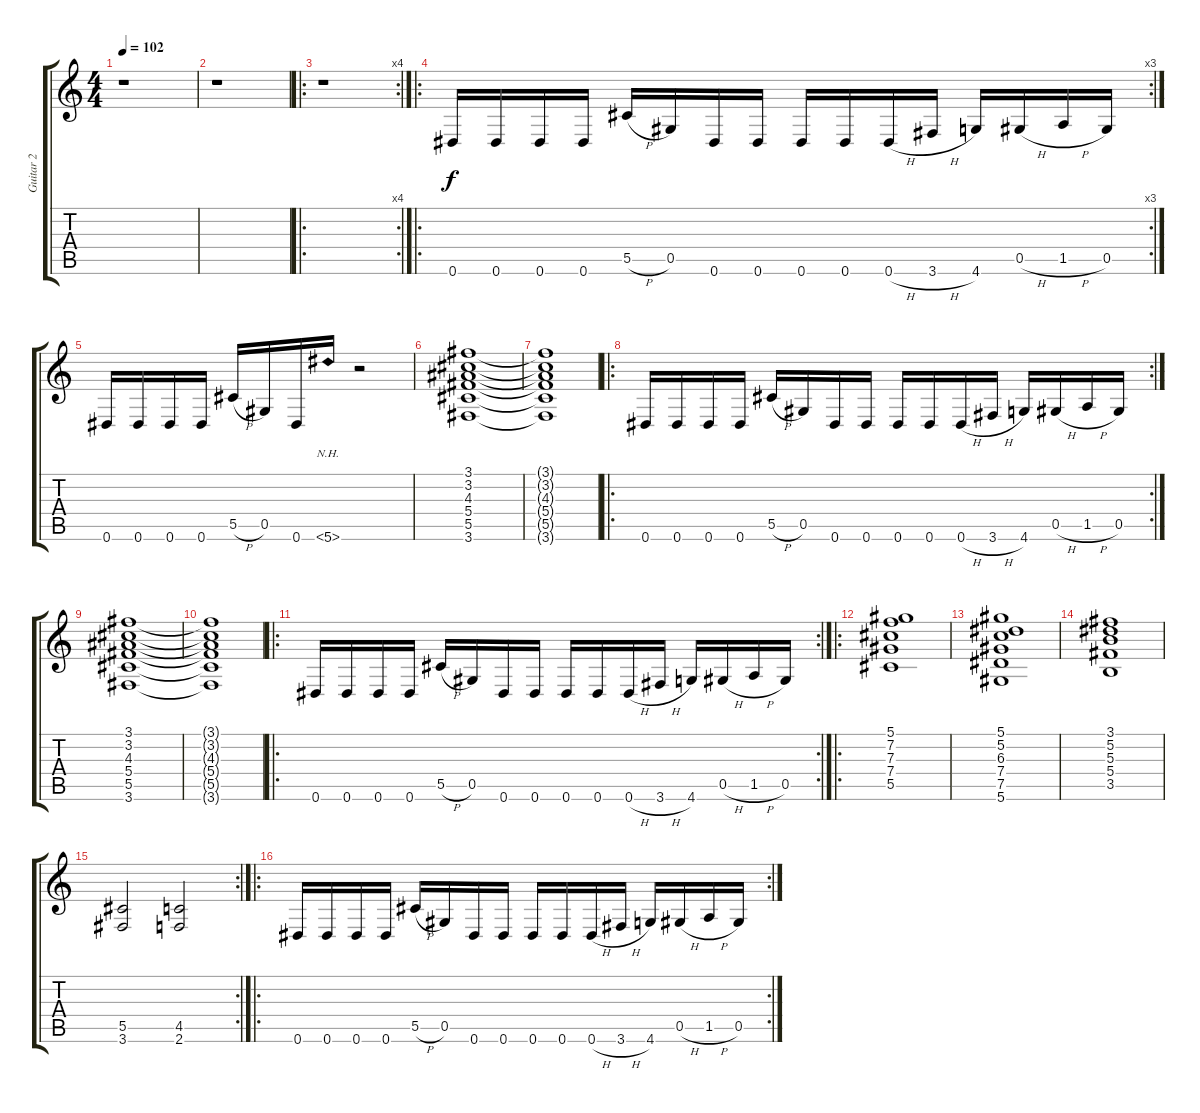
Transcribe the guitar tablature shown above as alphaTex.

\track ("Guitar 2" "Guitar 2") {instrument distortionguitar}
\staff {score tabs}
\tuning (Eb4 Bb3 Gb3 Db3 Ab2 Eb2) {hide}
\ts (4 4)
\tempo 102
\clef g2
\ks c
r.1{dy f instrument distortionguitar} |
r.1 |
\ro
\rc 4
r.1 |
\ro
\rc 3
0.6.16 0.6.16 0.6.16 0.6.16 5.5{h}.16 0.5.16 0.6.16 0.6.16 0.6.16 0.6.16 0.6{h}.16 3.6{h}.16 4.6.16 0.5{h}.16 1.5{h}.16 0.5.16 |
0.6.16 0.6.16 0.6.16 0.6.16 5.5{h}.16 0.5.16 0.6.16 5.6{nh}.16 r.2 |
(3.1 3.2 4.3 5.4 5.5 3.6).1 |
(3.1{t} 3.2{t} 4.3{t} 5.4{t} 5.5{t} 3.6{t}).1 |
\ro
\rc 2
0.6.16 0.6.16 0.6.16 0.6.16 5.5{h}.16 0.5.16 0.6.16 0.6.16 0.6.16 0.6.16 0.6{h}.16 3.6{h}.16 4.6.16 0.5{h}.16 1.5{h}.16 0.5.16 |
(3.1 3.2 4.3 5.4 5.5 3.6).1 |
(3.1{t} 3.2{t} 4.3{t} 5.4{t} 5.5{t} 3.6{t}).1 |
\ro
\rc 2
0.6.16 0.6.16 0.6.16 0.6.16 5.5{h}.16 0.5.16 0.6.16 0.6.16 0.6.16 0.6.16 0.6{h}.16 3.6{h}.16 4.6.16 0.5{h}.16 1.5{h}.16 0.5.16 |
\ro
(5.1 7.2 7.3 7.4 5.5).1 |
(5.1 5.2 6.3 7.4 7.5 5.6).1 |
(3.1 5.2 5.3 5.4 3.5).1 |
\rc 2
(5.5 3.6).2 (4.5 2.6).2 |
\ro
\rc 2
0.6.16 0.6.16 0.6.16 0.6.16 5.5{h}.16 0.5.16 0.6.16 0.6.16 0.6.16 0.6.16 0.6{h}.16 3.6{h}.16 4.6.16 0.5{h}.16 1.5{h}.16 0.5.16
